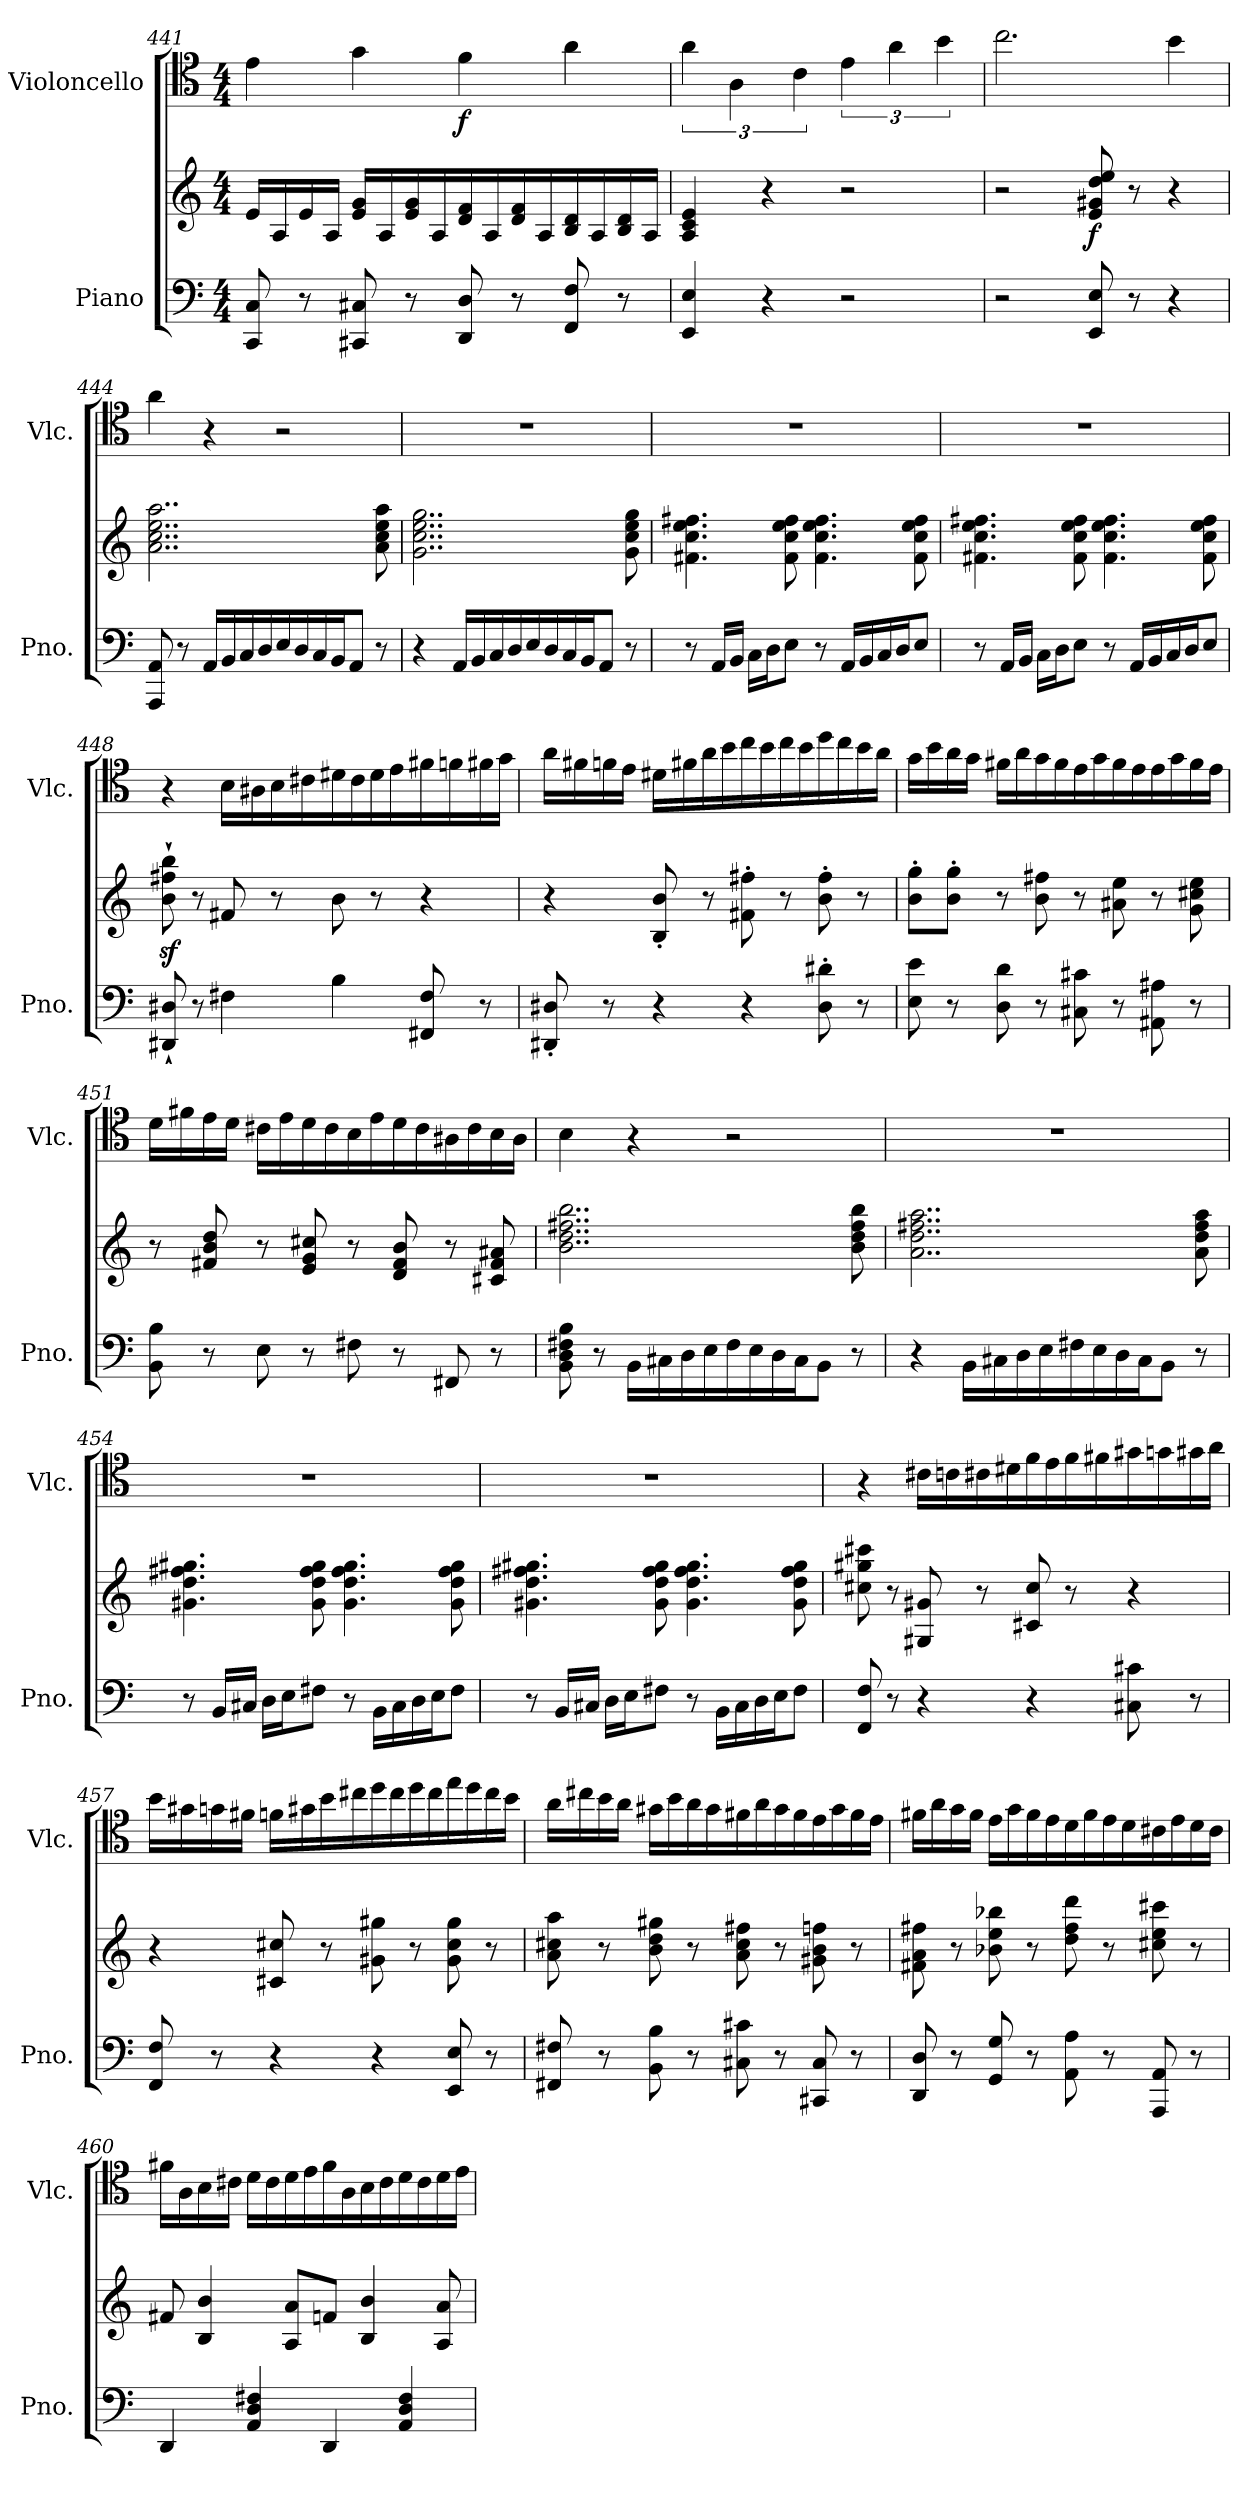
**kern	**kern	**dynam	**kern	**dynam
*part2	*part2	*part2	*part1	*part1
*staff3	*staff2	*staff2/3	*staff1	*staff1
*I"Piano	*	*	*I"Violoncello	*
*I'Pno.	*	*	*I'Vlc.	*
*clefF4	*clefG2	*	*clefC4	*
*k[]	*k[]	*	*k[]	*
*M4/4	*M4/4	*	*M4/4	*
=441	=441	=441	=441	=441
8CC/ 8C/	16e/LL	.	4e\	.
.	16A/	.	.	.
8r	16e/	.	.	.
.	16A/JJ	.	.	.
8CC#X/ 8C#X/	16e/ 16g/LL	.	4g\	.
.	16A/	.	.	.
8r	16e/ 16g/	.	.	.
.	16A/	.	.	.
!	!	!	!	!LO:DY:b
8DD/ 8D/	16d/ 16f/	.	4f\	f
.	16A/	.	.	.
8r	16d/ 16f/	.	.	.
.	16A/	.	.	.
8FF/ 8F/	16B/ 16d/	.	4a\	.
.	16A/	.	.	.
8r	16B/ 16d/	.	.	.
.	16A/JJ	.	.	.
=442	=442	=442	=442	=442
4EE/ 4E/	4A/ 4c/ 4e/	.	6a\	.
.	.	.	6A\	.
4r	4r	.	.	.
.	.	.	6c\	.
2r	2r	.	6e\	.
.	.	.	6a\	.
.	.	.	6b\	.
!!LO:LB:g=z
=443	=443	=443	=443	=443
2r	2r	.	2.cc\	.
!	!	!LO:DY:b	!	!
8EE/ 8E/	8e/ 8g#X/ 8dd/ 8ee/	f	.	.
8r	8r	.	.	.
*	*	*	*MM100	*
4r	4r	.	4b\	.
=444	=444	=444	=444	=444
8AAA/ 8AA/	2..a\ 2..cc\ 2..ee\ 2..aa\	.	4a\	.
8r	.	.	.	.
16AA/LL	.	.	4r	.
16BB/	.	.	.	.
16C/	.	.	.	.
16D/	.	.	.	.
16E/	.	.	2r	.
16D/	.	.	.	.
16C/	.	.	.	.
16BB/J	.	.	.	.
8AA/J	.	.	.	.
8r	8a\ 8cc\ 8ee\ 8aa\	.	.	.
=445	=445	=445	=445	=445
4r	2..g\ 2..cc\ 2..ee\ 2..gg\	.	1r	.
16AA/LL	.	.	.	.
16BB/	.	.	.	.
16C/	.	.	.	.
16D/	.	.	.	.
16E/	.	.	.	.
16D/	.	.	.	.
16C/	.	.	.	.
16BB/J	.	.	.	.
8AA/J	.	.	.	.
8r	8g\ 8cc\ 8ee\ 8gg\	.	.	.
=446	=446	=446	=446	=446
8r	4.f#X\ 4.cc\ 4.ee\ 4.ff#X\	.	1r	.
16AA/LL	.	.	.	.
16BB/JJ	.	.	.	.
16C\LL	.	.	.	.
16D\J	.	.	.	.
8E\J	8f#\ 8cc\ 8ee\ 8ff#\	.	.	.
8r	4.f#\ 4.cc\ 4.ee\ 4.ff#\	.	.	.
16AA/LL	.	.	.	.
16BB/	.	.	.	.
16C/	.	.	.	.
16D/J	.	.	.	.
8E/J	8f#\ 8cc\ 8ee\ 8ff#\	.	.	.
!!LO:LB:g=z
=447	=447	=447	=447	=447
8r	4.f#X\ 4.cc\ 4.ee\ 4.ff#X\	.	1r	.
16AA/LL	.	.	.	.
16BB/JJ	.	.	.	.
16C\LL	.	.	.	.
16D\J	.	.	.	.
8E\J	8f#\ 8cc\ 8ee\ 8ff#\	.	.	.
8r	4.f#\ 4.cc\ 4.ee\ 4.ff#\	.	.	.
16AA/LL	.	.	.	.
16BB/	.	.	.	.
16C/	.	.	.	.
16D/J	.	.	.	.
8E/J	8f#\ 8cc\ 8ee\ 8ff#\	.	.	.
=448	=448	=448	=448	=448
8DD#X/` 8D#X/`	8b\z<` 8ff#X\z<` 8bb\z<`	.	4r	.
8r	8r	.	.	.
4F#X\	8f#X/	.	16B\LL	.
.	.	.	16A#X\	.
.	8r	.	16B\	.
.	.	.	16c#X\	.
4B\	8b\	.	16d#X\	.
.	.	.	16c#\	.
.	8r	.	16d#\	.
.	.	.	16e\	.
8FF#X/ 8F#/	4r	.	16f#X\	.
.	.	.	16fn\	.
8r	.	.	16f#X\	.
.	.	.	16g\JJ	.
!!LO:PB:g=z
=449	=449	=449	=449	=449
8DD#X/' 8D#X/'	4r	.	16a\LL	.
.	.	.	16f#X\	.
8r	.	.	16fn\	.
.	.	.	16e\JJ	.
4r	8B/' 8b/'	.	16d#X\LL	.
.	.	.	16f#X\	.
.	8r	.	16a\	.
.	.	.	16b\	.
4r	8f#X\' 8ff#X\'	.	16cc\	.
.	.	.	16b\	.
.	8r	.	16cc\	.
.	.	.	16b\	.
8D#\' 8d#X\'	8b\' 8ff#\'	.	16dd\	.
.	.	.	16cc\	.
8r	8r	.	16b\	.
.	.	.	16a\JJ	.
=450	=450	=450	=450	=450
8E\ 8e\	8b\' 8gg\'L	.	16g\LL	.
.	.	.	16b\	.
8r	8b\' 8gg\'J	.	16a\	.
.	.	.	16g\JJ	.
8D\ 8d\	8r	.	16f#X\LL	.
.	.	.	16a\	.
8r	8b\ 8ff#X\	.	16g\	.
.	.	.	16f#\	.
8C#X\ 8c#X\	8r	.	16e\	.
.	.	.	16g\	.
8r	8a#X\ 8ee\	.	16f#\	.
.	.	.	16e\	.
8AA#X\ 8A#X\	8r	.	16e\	.
.	.	.	16g\	.
8r	8g\ 8cc#X\ 8ee\	.	16f#\	.
.	.	.	16e\JJ	.
!!LO:LB:g=z
=451	=451	=451	=451	=451
8BB\ 8B\	8r	.	16d\LL	.
.	.	.	16f#X\	.
8r	8f#X/ 8b/ 8dd/	.	16e\	.
.	.	.	16d\JJ	.
8E\	8r	.	16c#X\LL	.
.	.	.	16e\	.
8r	8e/ 8g/ 8cc#X/	.	16d\	.
.	.	.	16c#\	.
8F#X\	8r	.	16B\	.
.	.	.	16e\	.
8r	8d/ 8f#/ 8b/	.	16d\	.
.	.	.	16c#\	.
8FF#X/	8r	.	16A#X\	.
.	.	.	16c#\	.
8r	8c#X/ 8f#/ 8a#X/	.	16B\	.
.	.	.	16A#\JJ	.
=452	=452	=452	=452	=452
8BB\ 8D\ 8F#X\ 8B\	2..b\ 2..dd\ 2..ff#X\ 2..bb\	.	4B\	.
8r	.	.	.	.
16BB\LL	.	.	4r	.
16C#X\	.	.	.	.
16D\	.	.	.	.
16E\	.	.	.	.
16F#\	.	.	2r	.
16E\	.	.	.	.
16D\	.	.	.	.
16C#\J	.	.	.	.
8BB\J	.	.	.	.
8r	8b\ 8dd\ 8ff#\ 8bb\	.	.	.
=453	=453	=453	=453	=453
4r	2..a\ 2..dd\ 2..ff#X\ 2..aa\	.	1r	.
16BB\LL	.	.	.	.
16C#X\	.	.	.	.
16D\	.	.	.	.
16E\	.	.	.	.
16F#X\	.	.	.	.
16E\	.	.	.	.
16D\	.	.	.	.
16C#\J	.	.	.	.
8BB\J	.	.	.	.
8r	8a\ 8dd\ 8ff#\ 8aa\	.	.	.
!!LO:LB:g=z
=454	=454	=454	=454	=454
8r	4.g#X\ 4.dd\ 4.ff#X\ 4.gg#X\	.	1r	.
16BB/LL	.	.	.	.
16C#X/JJ	.	.	.	.
16D\LL	.	.	.	.
16E\J	.	.	.	.
8F#X\J	8g#\ 8dd\ 8ff#\ 8gg#\	.	.	.
8r	4.g#\ 4.dd\ 4.ff#\ 4.gg#\	.	.	.
16BB\LL	.	.	.	.
16C#\	.	.	.	.
16D\	.	.	.	.
16E\J	.	.	.	.
8F#\J	8g#\ 8dd\ 8ff#\ 8gg#\	.	.	.
=455	=455	=455	=455	=455
8r	4.g#X\ 4.dd\ 4.ff#X\ 4.gg#X\	.	1r	.
16BB/LL	.	.	.	.
16C#X/JJ	.	.	.	.
16D\LL	.	.	.	.
16E\J	.	.	.	.
8F#X\J	8g#\ 8dd\ 8ff#\ 8gg#\	.	.	.
8r	4.g#\ 4.dd\ 4.ff#\ 4.gg#\	.	.	.
16BB\LL	.	.	.	.
16C#\	.	.	.	.
16D\	.	.	.	.
16E\J	.	.	.	.
8F#\J	8g#\ 8dd\ 8ff#\ 8gg#\	.	.	.
=456	=456	=456	=456	=456
8FF/ 8F/	8cc#X\ 8gg#X\ 8ccc#X\	.	4r	.
8r	8r	.	.	.
4r	8G#X/ 8g#X/	.	16c#X\LL	.
.	.	.	16cn\	.
.	8r	.	16c#X\	.
.	.	.	16d#X\	.
4r	8c#X/ 8cc#/	.	16f\	.
.	.	.	16e\	.
.	8r	.	16f\	.
.	.	.	16f#X\	.
8C#X\ 8c#X\	4r	.	16g#X\	.
.	.	.	16gn\	.
8r	.	.	16g#X\	.
.	.	.	16a\JJ	.
!!LO:LB:g=z
=457	=457	=457	=457	=457
8FF/ 8F/	4r	.	16b\LL	.
.	.	.	16g#X\	.
8r	.	.	16gn\	.
.	.	.	16f#X\JJ	.
4r	8c#X/ 8cc#X/	.	16fn\LL	.
.	.	.	16g#X\	.
.	8r	.	16b\	.
.	.	.	16cc#X\	.
4r	8g#X\ 8gg#X\	.	16dd\	.
.	.	.	16cc#\	.
.	8r	.	16dd\	.
.	.	.	16cc#\	.
8EE/ 8E/	8g#\ 8cc#\ 8gg#\	.	16ee\	.
.	.	.	16dd\	.
8r	8r	.	16cc#\	.
.	.	.	16b\JJ	.
=458	=458	=458	=458	=458
8FF#X/ 8F#X/	8a\ 8cc#X\ 8aa\	.	16a\LL	.
.	.	.	16cc#X\	.
8r	8r	.	16b\	.
.	.	.	16a\JJ	.
8BB\ 8B\	8b\ 8dd\ 8gg#X\	.	16g#X\LL	.
.	.	.	16b\	.
8r	8r	.	16a\	.
.	.	.	16g#\	.
8C#X\ 8c#X\	8a\ 8cc#\ 8ff#X\	.	16f#X\	.
.	.	.	16a\	.
8r	8r	.	16g#\	.
.	.	.	16f#\	.
8CC#X/ 8C#/	8g#X\ 8b\ 8ffn\	.	16e\	.
.	.	.	16g#\	.
8r	8r	.	16f#\	.
.	.	.	16e\JJ	.
!!LO:PB:g=z
=459	=459	=459	=459	=459
8DD/ 8D/	8f#X\ 8a\ 8ff#X\	.	16f#X\LL	.
.	.	.	16a\	.
8r	8r	.	16g\	.
.	.	.	16f#\JJ	.
8GG/ 8G/	8b-X\ 8ee\ 8bb-X\	.	16e\LL	.
.	.	.	16g\	.
8r	8r	.	16f#\	.
.	.	.	16e\	.
8AA\ 8A\	8dd\ 8ff#\ 8ddd\	.	16d\	.
.	.	.	16f#\	.
8r	8r	.	16e\	.
.	.	.	16d\	.
8AAA/ 8AA/	8cc#X\ 8ee\ 8ccc#X\	.	16c#X\	.
.	.	.	16e\	.
8r	8r	.	16d\	.
.	.	.	16c#\JJ	.
=460	=460	=460	=460	=460
4DD/	8f#X/	.	16f#X\LL	.
.	.	.	16A\	.
.	4B/ 4b/	.	16B\	.
.	.	.	16c#X\JJ	.
4AA/ 4D/ 4F#X/	.	.	16d\LL	.
.	.	.	16c#\	.
.	8A/ 8a/L	.	16d\	.
.	.	.	16e\	.
4DD/	8fn/J	.	16f#\	.
.	.	.	16A\	.
.	4B/ 4b/	.	16B\	.
.	.	.	16c#\	.
4AA/ 4D/ 4F#/	.	.	16d\	.
.	.	.	16c#\	.
.	8A/ 8a/	.	16d\	.
.	.	.	16e\JJ	.
=	=	=	=	=
*-	*-	*-	*-	*-
